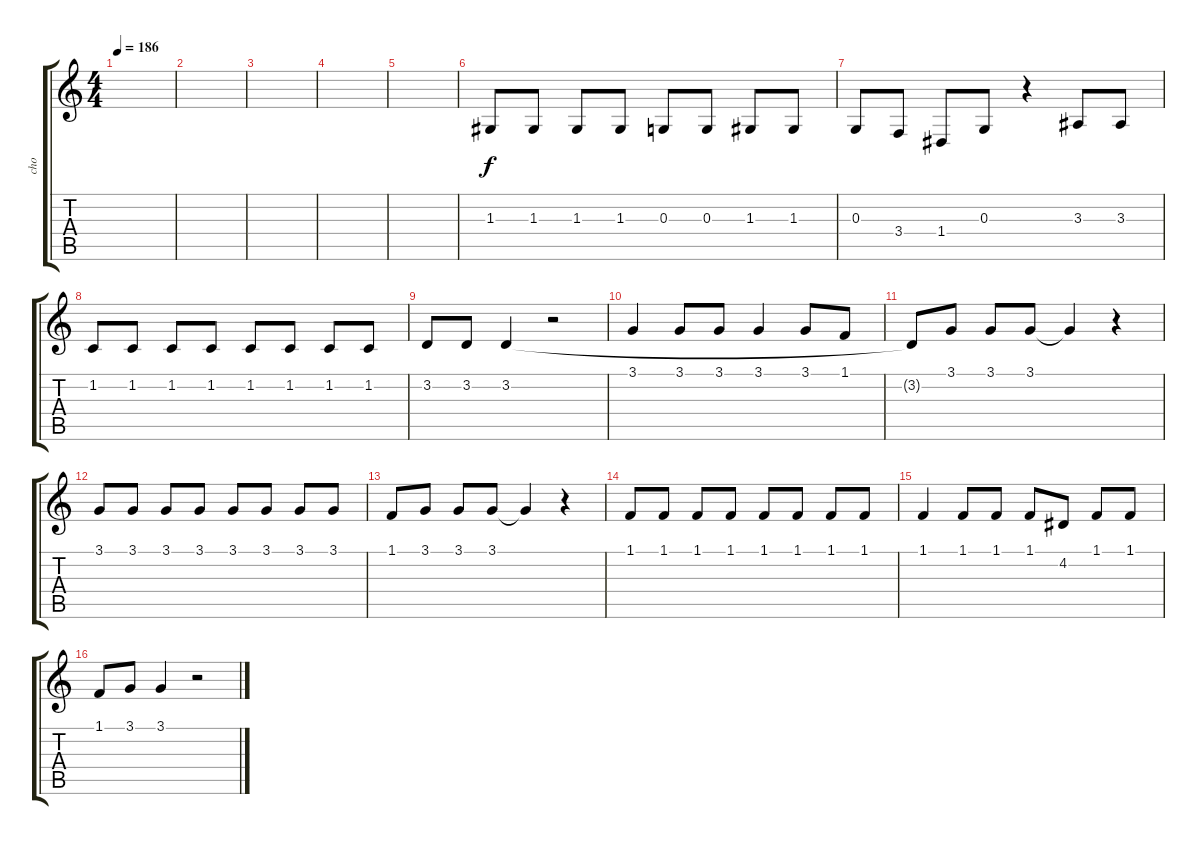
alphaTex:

\track ("cho" "cho") {instrument lead1square}
\staff {score tabs}
\tuning (E4 B3 G3 D3 A2 E2) {hide}
\ts (4 4)
\tempo 186
\clef g2
\ks c
|
|
|
|
|
1.3.8 1.3.8 1.3.8 1.3.8 0.3.8 0.3.8 1.3.8 1.3.8 |
0.3.8 3.4.8 1.4.8 0.3.8 r.4 3.3.8 3.3.8 |
1.2.8 1.2.8 1.2.8 1.2.8 1.2.8 1.2.8 1.2.8 1.2.8 |
3.2.8 3.2.8 3.2.4 r.2 |
3.1.4 3.1.8 3.1.8 3.1.4 3.1.8 1.1.8 |
3.2{t}.8 3.1.8 3.1.8 3.1.8 3.1{t}.4 r.4 |
3.1.8 3.1.8 3.1.8 3.1.8 3.1.8 3.1.8 3.1.8 3.1.8 |
1.1.8 3.1.8 3.1.8 3.1.8 3.1{t}.4 r.4 |
1.1.8 1.1.8 1.1.8 1.1.8 1.1.8 1.1.8 1.1.8 1.1.8 |
1.1.4 1.1.8 1.1.8 1.1.8 4.2.8 1.1.8 1.1.8 |
1.1.8 3.1.8 3.1.4 r.2
